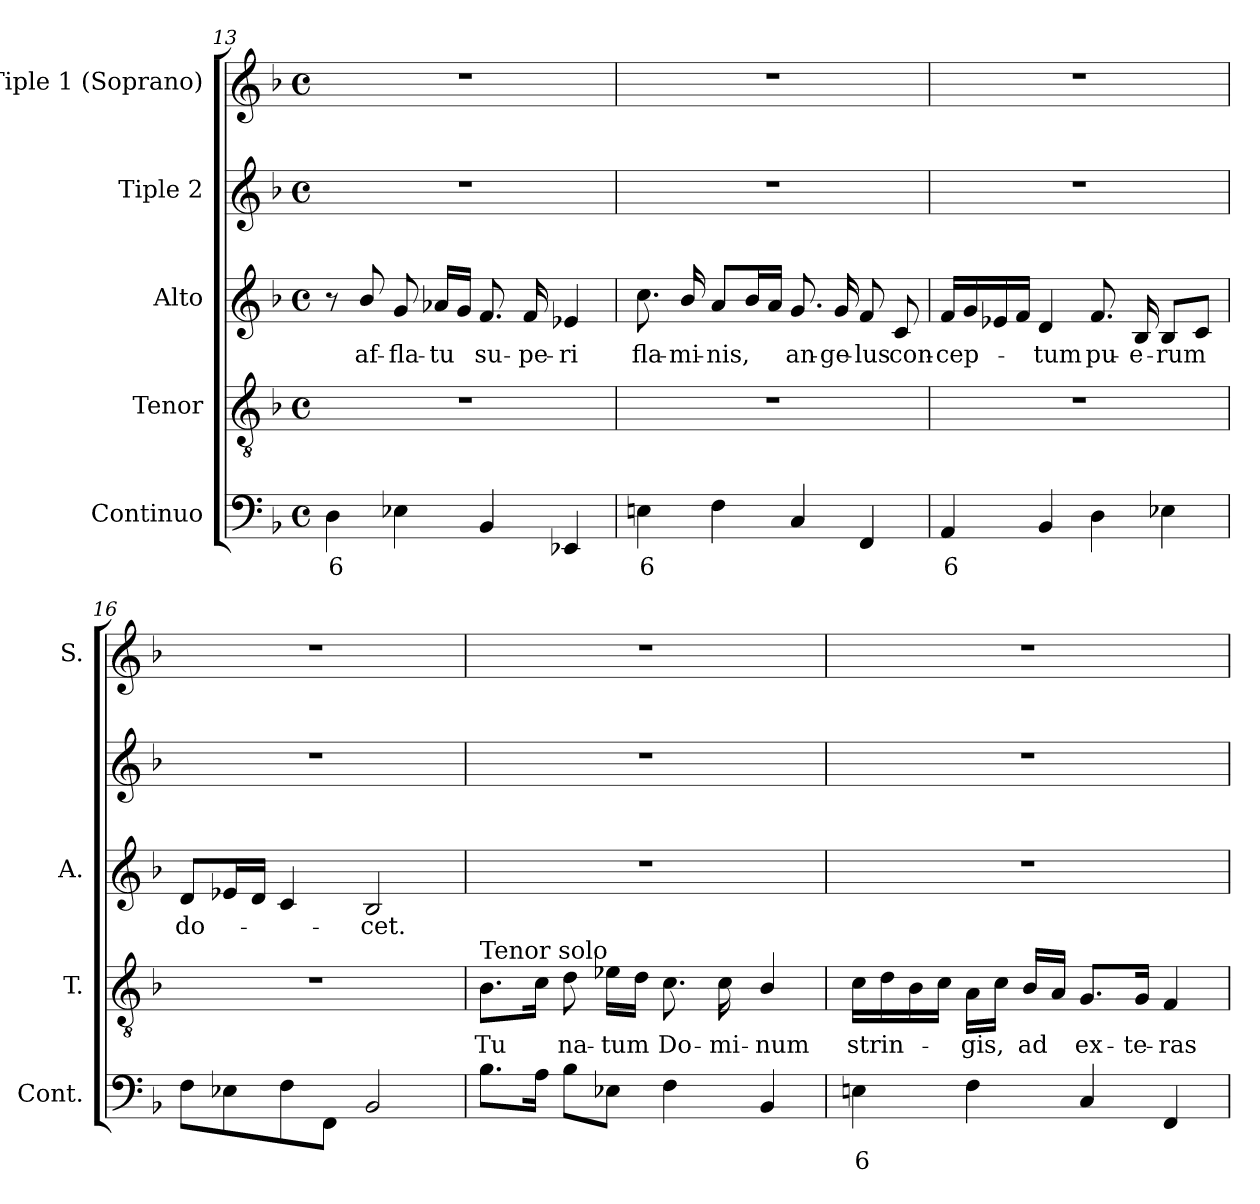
**kern	**text	**kern	**text	**kern	**text	**kern	**kern
*part5	*part5	*part4	*part4	*part3	*part3	*part2	*part1
*staff5	*staff5	*staff4	*staff4	*staff3	*staff3	*staff2	*staff1
*I"Continuo	*	*I"Tenor	*	*I"Alto	*	*I"Tiple 2	*I"Tiple 1 (Soprano)
*I'Cont.	*	*I'T.	*	*I'A.	*	*	*I'S.
!!LO:LB:g=z
*clefF4	*	*clefGv2	*	*clefG2	*	*clefG2	*clefG2
*	*	*ITrd7c12	*	*	*	*	*
*k[b-]	*	*k[b-]	*	*k[b-]	*	*k[b-]	*k[b-]
*F:	*	*F:	*	*F:	*	*F:	*F:
*M4/4	*	*M4/4	*	*M4/4	*	*M4/4	*M4/4
*met(c)	*	*met(c)	*	*met(c)	*	*met(c)	*met(c)
=13	=13	=13	=13	=13	=13	=13	=13
!	!LO:LY:b:color=#000000	!	!	!	!	!	!
4Di\	6	1r	.	8r	.	1r	1r
!	!	!	!	!	!LO:LY:b:color=#000000	!	!
.	.	.	.	8b-i/	af-	.	.
!	!	!	!	!	!LO:LY:b:color=#000000	!	!
4E-Xi\	.	.	.	8gi/	-fla-	.	.
!	!	!	!	!	!LO:LY:b:color=#000000	!	!
.	.	.	.	16a-Xi/LL	-tu	.	.
.	.	.	.	16gi/JJ	.	.	.
!	!	!	!	!	!LO:LY:b:color=#000000	!	!
4BB-i/	.	.	.	8.fi/	su-	.	.
!	!	!	!	!	!LO:LY:b:color=#000000	!	!
.	.	.	.	16fi/	-pe-	.	.
!	!	!	!	!	!LO:LY:b:color=#000000	!	!
4EE-Xi/	.	.	.	4e-Xi/	-ri	.	.
=14	=14	=14	=14	=14	=14	=14	=14
!	!LO:LY:b:color=#000000	!	!	!	!	!	!
!	!	!	!	!	!LO:LY:b:color=#000000	!	!
4Eni\	6	1r	.	8.cci\	fla-	1r	1r
!	!	!	!	!	!LO:LY:b:color=#000000	!	!
.	.	.	.	16b-i/	-mi-	.	.
!	!	!	!	!	!LO:LY:b:color=#000000	!	!
4Fi\	.	.	.	8ai/L	-nis,	.	.
.	.	.	.	16b-i/L	.	.	.
.	.	.	.	16ai/JJ	.	.	.
!	!	!	!	!	!LO:LY:b:color=#000000	!	!
4Ci/	.	.	.	8.gi/	an-	.	.
!	!	!	!	!	!LO:LY:b:color=#000000	!	!
.	.	.	.	16gi/	-ge-	.	.
!	!	!	!	!	!LO:LY:b:color=#000000	!	!
4FFi/	.	.	.	8fi/	-lus	.	.
!	!	!	!	!	!LO:LY:b:color=#000000	!	!
.	.	.	.	8ci/	con-	.	.
=15	=15	=15	=15	=15	=15	=15	=15
!	!LO:LY:b:color=#000000	!	!	!	!	!	!
!	!	!	!	!	!LO:LY:b:color=#000000	!	!
4AAi/	6	1r	.	16fi/LL	-cep-	1r	1r
.	.	.	.	16gi/	.	.	.
.	.	.	.	16e-Xi/	.	.	.
.	.	.	.	16fi/JJ	.	.	.
!	!	!	!	!	!LO:LY:b:color=#000000	!	!
4BB-i/	.	.	.	4di/	-tum	.	.
!	!	!	!	!	!LO:LY:b:color=#000000	!	!
4Di\	.	.	.	8.fi/	pu-	.	.
!	!	!	!	!	!LO:LY:b:color=#000000	!	!
.	.	.	.	16B-i/	-e-	.	.
!	!	!	!	!	!LO:LY:b:color=#000000	!	!
4E-Xi\	.	.	.	8B-i/L	-rum	.	.
.	.	.	.	8ci/J	.	.	.
=16	=16	=16	=16	=16	=16	=16	=16
!	!	!	!	!	!LO:LY:b:color=#000000	!	!
8Fi\L	.	1r	.	8di/L	do-	1r	1r
8E-Xi\	.	.	.	16e-Xi/L	.	.	.
.	.	.	.	16di/JJ	.	.	.
8Fi\	.	.	.	4ci/	.	.	.
8FFi\J	.	.	.	.	.	.	.
!	!	!	!	!	!LO:LY:b:color=#000000	!	!
2BB-i/	.	.	.	2B-i/	-cet.	.	.
!!LO:LB:g=z
=17	=17	=17	=17	=17	=17	=17	=17
!	!	!LO:TX:a:t=Tenor solo	!	!	!	!	!
!	!	!	!LO:LY:b:color=#000000	!	!	!	!
8.B-i\L	.	8.BB-i\L	Tu	1r	.	1r	1r
16Ai\Jk	.	16Ci\Jk	.	.	.	.	.
!	!	!	!LO:LY:b:color=#000000	!	!	!	!
8B-i\L	.	8Di\	na-	.	.	.	.
!	!	!	!LO:LY:b:color=#000000	!	!	!	!
8E-Xi\J	.	16E-Xi\LL	-tum	.	.	.	.
.	.	16Di\JJ	.	.	.	.	.
!	!	!	!LO:LY:b:color=#000000	!	!	!	!
4Fi\	.	8.Ci\	Do-	.	.	.	.
!	!	!	!LO:LY:b:color=#000000	!	!	!	!
.	.	16Ci\	-mi-	.	.	.	.
!	!	!	!LO:LY:b:color=#000000	!	!	!	!
4BB-i/	.	4BB-i/	-num	.	.	.	.
=18	=18	=18	=18	=18	=18	=18	=18
!	!LO:LY:b:color=#000000	!	!	!	!	!	!
!	!	!	!LO:LY:b:color=#000000	!	!	!	!
4Eni\	6	16Ci\LL	strin-	1r	.	1r	1r
.	.	16Di\	.	.	.	.	.
.	.	16BB-i\	.	.	.	.	.
.	.	16Ci\JJ	.	.	.	.	.
!	!	!	!LO:LY:b:color=#000000	!	!	!	!
4Fi\	.	16AAi\LL	-gis,	.	.	.	.
.	.	16Ci\JJ	.	.	.	.	.
!	!	!	!LO:LY:b:color=#000000	!	!	!	!
.	.	16BB-i/LL	ad	.	.	.	.
.	.	16AAi/JJ	.	.	.	.	.
!	!	!	!LO:LY:b:color=#000000	!	!	!	!
4Ci/	.	8.GGi/L	ex-	.	.	.	.
!	!	!	!LO:LY:b:color=#000000	!	!	!	!
.	.	16GGi/Jk	-te-	.	.	.	.
!	!	!	!LO:LY:b:color=#000000	!	!	!	!
4FFi/	.	4FFi/	-ras	.	.	.	.
=	=	=	=	=	=	=	=
*-	*-	*-	*-	*-	*-	*-	*-
